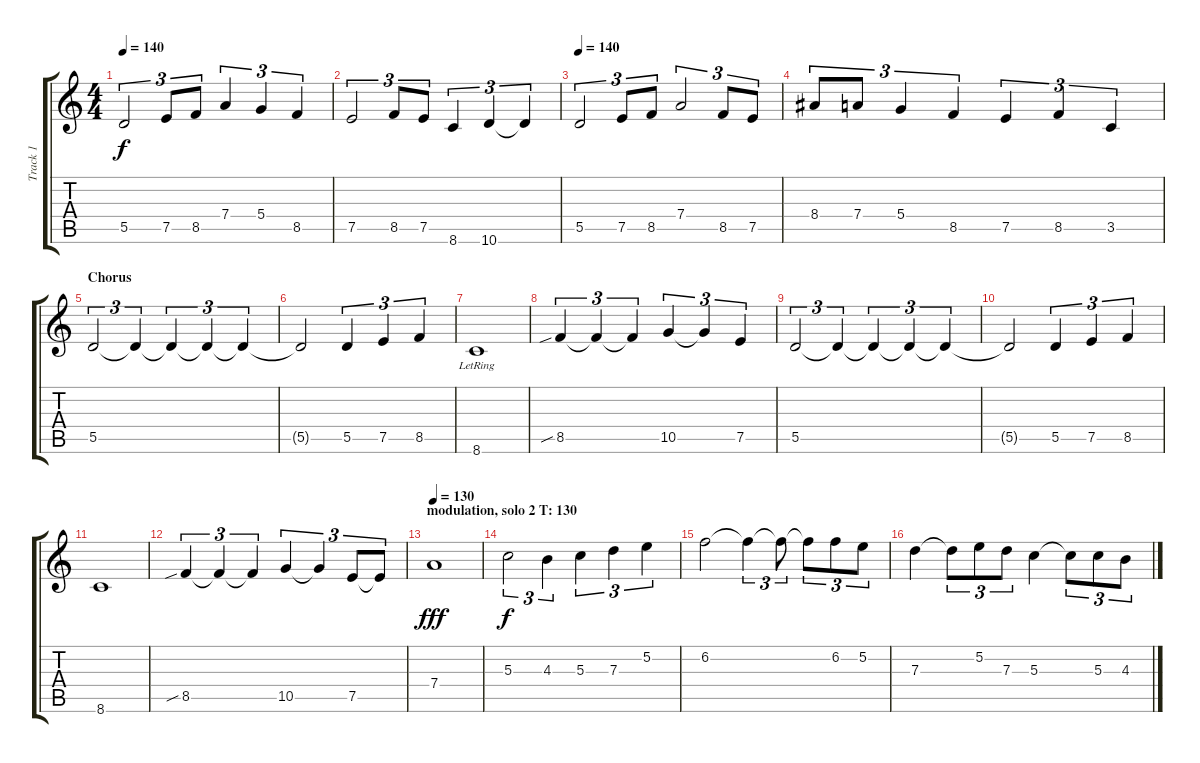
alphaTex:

\track ("Track 1" "Track 1") {instrument distortionguitar}
\staff {score tabs}
\tuning (E4 B3 G3 D3 A2 E2) {hide}
\ts (4 4)
\tempo 140
\clef g2
\ks c
5.5.2{tu (3 2) dy f} 7.5.8{tu (3 2)} 8.5.8{tu (3 2)} 7.4.4{tu (3 2)} 5.4.4{tu (3 2)} 8.5.4{tu (3 2)} |
7.5.2{tu (3 2)} 8.5.8{tu (3 2)} 7.5.8{tu (3 2)} 8.6.4{tu (3 2)} 10.6.4{tu (3 2)} 10.6{t}.4{tu (3 2)} |
\tempo 140
5.5.2{tu (3 2)} 7.5.8{tu (3 2)} 8.5.8{tu (3 2)} 7.4.2{tu (3 2)} 8.5.8{tu (3 2)} 7.5.8{tu (3 2)} |
8.4.8{tu (3 2)} 7.4.8{tu (3 2)} 5.4.4{tu (3 2)} 8.5.4{tu (3 2)} 7.5.4{tu (3 2)} 8.5.4{tu (3 2)} 3.5.4{tu (3 2)} |
\section ("" "Chorus")
5.5.2{tu (3 2)} 5.5{t}.4{tu (3 2)} 5.5{t}.4{tu (3 2)} 5.5{t}.4{tu (3 2)} 5.5{t}.4{tu (3 2)} |
5.5{t}.2 5.5.4{tu (3 2)} 7.5.4{tu (3 2)} 8.5.4{tu (3 2)} |
8.6{lr}.1 |
8.5{sib}.4{tu (3 2)} 8.5{t}.4{tu (3 2)} 8.5{t}.4{tu (3 2)} 10.5.4{tu (3 2)} 10.5{t}.4{tu (3 2)} 7.5.4{tu (3 2)} |
5.5.2{tu (3 2)} 5.5{t}.4{tu (3 2)} 5.5{t}.4{tu (3 2)} 5.5{t}.4{tu (3 2)} 5.5{t}.4{tu (3 2)} |
5.5{t}.2 5.5.4{tu (3 2)} 7.5.4{tu (3 2)} 8.5.4{tu (3 2)} |
8.6.1 |
8.5{sib}.4{tu (3 2)} 8.5{t}.4{tu (3 2)} 8.5{t}.4{tu (3 2)} 10.5.4{tu (3 2)} 10.5{t}.4{tu (3 2)} 7.5.8{tu (3 2)} 7.5{t}.8{tu (3 2)} |
\section ("" "modulation, solo 2 T: 130")
\tempo 130
7.4.1{dy fff} |
5.3.2{tu (3 2) dy f} 4.3.4{tu (3 2)} 5.3.4{tu (3 2)} 7.3.4{tu (3 2)} 5.2.4{tu (3 2)} |
6.2.2 6.2{t}.4{tu (3 2)} 6.2{t}.8{tu (3 2)} 6.2{t}.8{tu (3 2)} 6.2.8{tu (3 2)} 5.2.8{tu (3 2)} |
7.3.4 7.3{t}.8{tu (3 2)} 5.2.8{tu (3 2)} 7.3.8{tu (3 2)} 5.3.4 5.3{t}.8{tu (3 2)} 5.3.8{tu (3 2)} 4.3.8{tu (3 2)}
